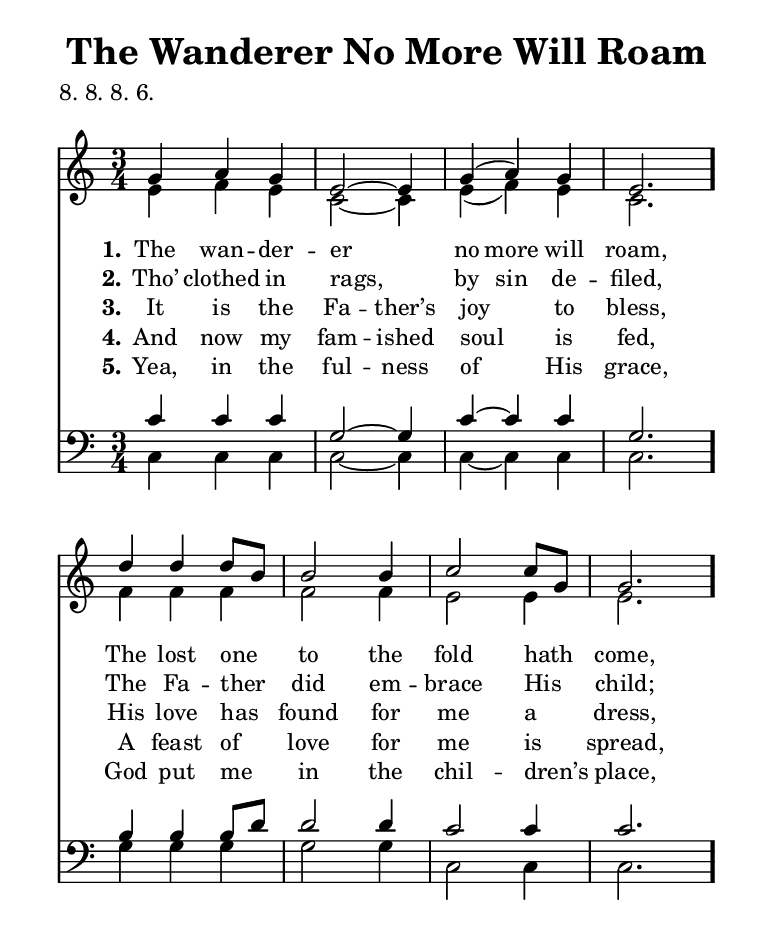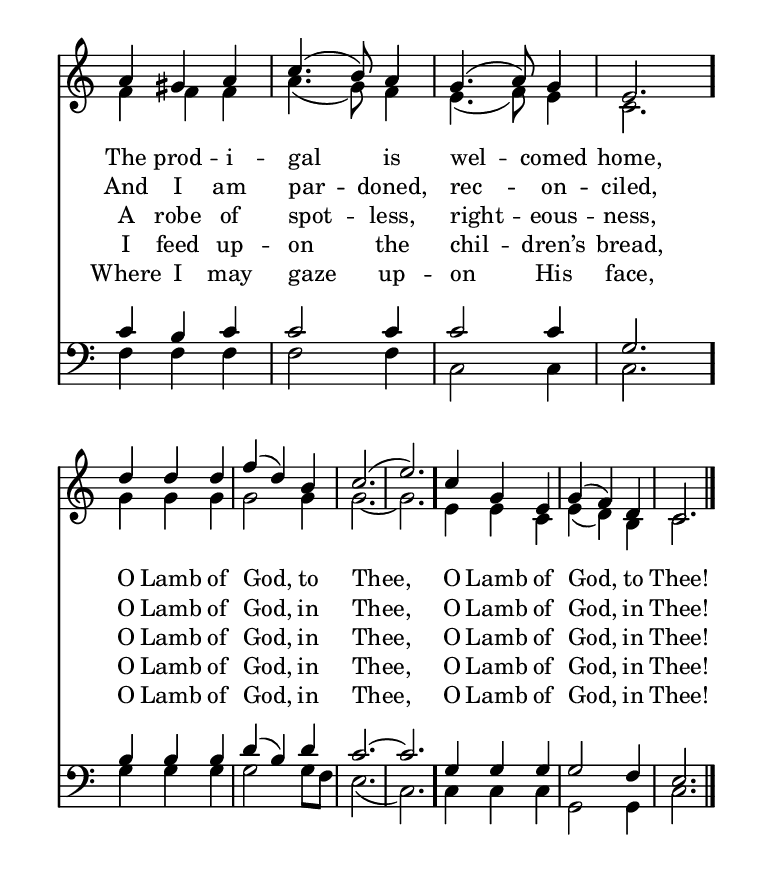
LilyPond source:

\include "common/global.ily"
\paper {
  \include "common/paper.ily"
  ragged-bottom = ##t
  ragged-last-bottom = ##t
  systems-per-page = #(cond (is-eogsized 3) (#t #f))
  %page-count = ##f
}

\header{
  hymnnumber = "45"
  title = "The Wanderer No More Will Roam"
  tunename = "Silent Night"
  meter = "8. 8. 8. 6."
  %poet = ""
  %composer = ""
  %copyright = ""
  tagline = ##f
}

% for fermata in MIDI
ta = { \tempo 4=100 }
tb = { \tempo 4=50  }

patternAA = { c4 c4 c4 | c2 ~ c4 | c4( c4) c4 | c2. }
patternAB = { c4 c4 c4 | c2 ~ c4 | c4 ~ c4 c4 | c2. }
patternBA = { c4 c4 c8[ c8] | c2 c4 | c2 c8[ c8] | c2. }
patternBB = { c4 c4 c4      | c2 c4 | c2 c4      | c2. }
patternBC = { c4 c4 c8[ c8] | c2 c4 | c2 c4      | c2. }
patternCA = { c4 c4 c4 | c4.( c8) c4 | c4.( c8) c4 | c2. }
patternCB = { c4 c4 c4 | c2       c4 | c2       c4 | c2. }
patternDA = { c4 c4 c4 | c4( c4) c4      | c2.( | c2.) }
patternDB = { c4 c4 c4 | c2      c4      | c2. ~ | c2. }
patternDC = { c4 c4 c4 | c4( c4) c4      | c2. ~ | c2. }
patternDD = { c4 c4 c4 | c2      c8[ c8] | c2.( | c2.) }
patternEA = { c4 c4 c4 | c4( c4) c4 | c2. }
patternEB = { c4 c4 c4 | c2      c4 | c2. }

global = {
  \include "common/overrides.ily"
  \override Staff.TimeSignature.style = #'numbered
  \time 3/4
  \override Score.MetronomeMark.transparent = ##t % hide all fermata changes too
  \ta
  \key c \major
  %\partial 4
  \autoBeamOff
}

notesSoprano = {
\global
\relative c'' {

  \changePitch \patternAA { g a g | e e | g a g | e }
  \changePitch \patternBA { d' d d b | b b | c c g | g }
  \changePitch \patternCA { a gis a | c b a | g a g | e }

  \changePitch \patternDA { d' d d | f d b | c | e }
  \changePitch \patternEA { c | g e | g f d | c }

  \bar "|."

}
}

notesAlto = {
\global
\relative e' {

  \changePitch \patternAA { e f e | c c | e f e | c }
  \changePitch \patternBB { f f f | f f | e e | e }
  \changePitch \patternCA { f f f | a g f | e f e | c }

  \changePitch \patternDB { g' g g | g g | g | g }
  \changePitch \patternEA { e e c | e d b | c }

}
}

notesTenor = {
\global
\relative a {

  \changePitch \patternAB { c c c | g g | c c c | g }
  \changePitch \patternBC { b b b d | d d | c c | c }
  \changePitch \patternCB { c b c | c c | c c | g }

  \changePitch \patternDC { b b b | d b d | c | c }
  \changePitch \patternEB { g g g | g f | e }

}
}

notesBass = {
\global
\relative f {

  \changePitch \patternAB { c c c | c c | c c c | c }
  \changePitch \patternBB { g' g g | g g | c, c | c }
  \changePitch \patternCB { f f f | f f | c c | c }

  \changePitch \patternDD { g' g g | g g f | e | c }
  \changePitch \patternEB { c c c | g g | c }

}
}

wordsA = \lyricmode {
\set stanza = "1."

The wan -- der -- er { \mon } no more { \moff } will roam, \bar "."
The lost one to the fold hath come, \bar "."
The prod -- i -- gal is wel -- comed home, \bar "." \break
O Lamb of God, to Thee, \bar "."
O Lamb of God, to Thee! \bar "."

}

wordsB = \lyricmode {
\set stanza = "2."

Tho’ clothed in rags, { \mon } by sin { \moff } de -- filed,
The Fa -- ther did em -- brace His child;
And I am par -- doned, rec -- on -- ciled,
O Lamb of God, in Thee,
O Lamb of God, in Thee!

}

wordsC = \lyricmode {
\set stanza = "3."

It is the { \mon } Fa -- ther’s { \moff } joy to bless,
His love has found for me a dress,
A robe of spot -- less, right -- eous -- ness,
O Lamb of God, in Thee,
O Lamb of God, in Thee!

}

wordsD = \lyricmode {
\set stanza = "4."

And now my { \mon } fam -- ished { \moff } soul is fed,
A feast of love for me is spread,
I feed up -- on the chil -- dren’s bread,
O Lamb of God, in Thee,
O Lamb of God, in Thee!

}

wordsE = \lyricmode {
\set stanza = "5."

Yea, in the { \mon } ful -- ness { \moff } of His grace,
God put me in the chil -- dren’s place,
Where I may gaze up -- on His face,
O Lamb of God, in Thee,
O Lamb of God, in Thee!

}

\score {
  \context ChoirStaff <<
    \context Staff = upper <<
      \set ChoirStaff.systemStartDelimiter = #'SystemStartBar
      \context Voice  = sopranos { \voiceOne << \notesSoprano >> }
      \context Voice  = altos { \voiceTwo << \notesAlto >> }
      \context Lyrics = one   \lyricsto sopranos \wordsA
      \context Lyrics = two   \lyricsto sopranos \wordsB
      \context Lyrics = three \lyricsto sopranos \wordsC
      \context Lyrics = four  \lyricsto sopranos \wordsD
      \context Lyrics = five  \lyricsto sopranos \wordsE
    >>
    \context Staff = men <<
      \clef bass
      \context Voice  = tenors { \voiceOne << \notesTenor >> }
      \context Voice  = basses { \voiceTwo << \notesBass >> }
    >>
  >>
  \layout {
    \include "common/layout.ily"
  }
  \midi{
    \include "common/midi.ily"
  }
}

\version "2.19.49"  % necessary for upgrading to future LilyPond versions.

% vi:set et ts=2 sw=2 ai nocindent syntax=lilypond:
